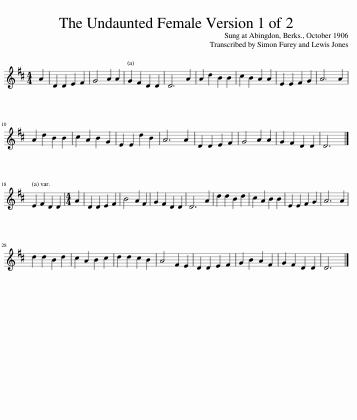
X:1
L:1/8
M:4/4
I:linebreak $
K:D
V:1 treble
V:1
 A2 | D2 D2 E2 F2 | G4 A2 A2 | G2 F2 D2 D2 | D6 A2 | %5
 A2 d2 B2 B2 | c2 B2 A2 A2 | E2 E2 F2 G2 | A6 A2 |$ A2 d2 B2 B2 | %10
 c2 A2 B2 G2 | E2 E2 d2 B2 | A6 A2 | D2 D2 E2 F2 | G4 A2 A2 | %15
 G2 F2 D2 D2 | D6 |]$ E2 F2 D2 D2 |[M:4/4] A2 | D2 D2 E2 F2 | %20
 B4 A2 F2 | G2 F2 D2 D2 | D6 A2 | d2 d2 B2 d2 | c2 A2 B2 B2 | %25
 E2 E2 F2 G2 | A6 A2 |$ d2 d2 B2 d2 | c2 A2 B2 c2 | d2 d2 c2 B2 | %30
 A4 F2 E2 | D2 D2 E2 F2 | G2 B2 A2 F2 | G2 F2 D2 D2 | D6 |] %35
